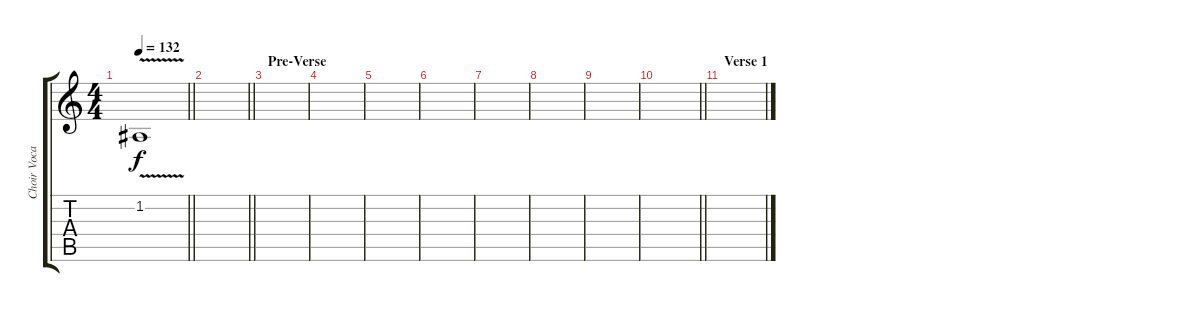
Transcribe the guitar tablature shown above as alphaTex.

\track ("Choir Vocals High" "Choir Voca") {instrument lead6voice}
\staff {score tabs}
\tuning (D4 A3 F3 C3 G2 C2) {hide}
\ts (4 4)
\tempo 132
\clef g2
\barLineRight lightlight
\ks c
1.2{v}.1{dy f} |
\barLineRight lightlight
|
\section ("" "Pre-Verse")
|
|
|
|
|
|
|
\barLineRight lightlight
|
\section ("" "Verse 1")
